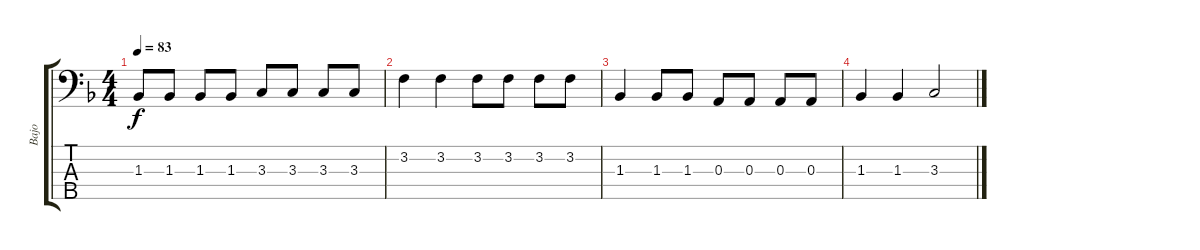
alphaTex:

\track ("Bajo" "Bajo") {instrument electricbassfinger}
\staff {score tabs}
\tuning (G2 D2 A1 E1 B0) {hide}
\ts (4 4)
\tempo 83
\clef f4
\ks dminor
1.3.8{dy f} 1.3.8 1.3.8 1.3.8 3.3.8 3.3.8 3.3.8 3.3.8 |
3.2.4 3.2.4 3.2.8 3.2.8 3.2.8 3.2.8 |
1.3.4 1.3.8 1.3.8 0.3.8 0.3.8 0.3.8 0.3.8 |
1.3.4 1.3.4 3.3.2
